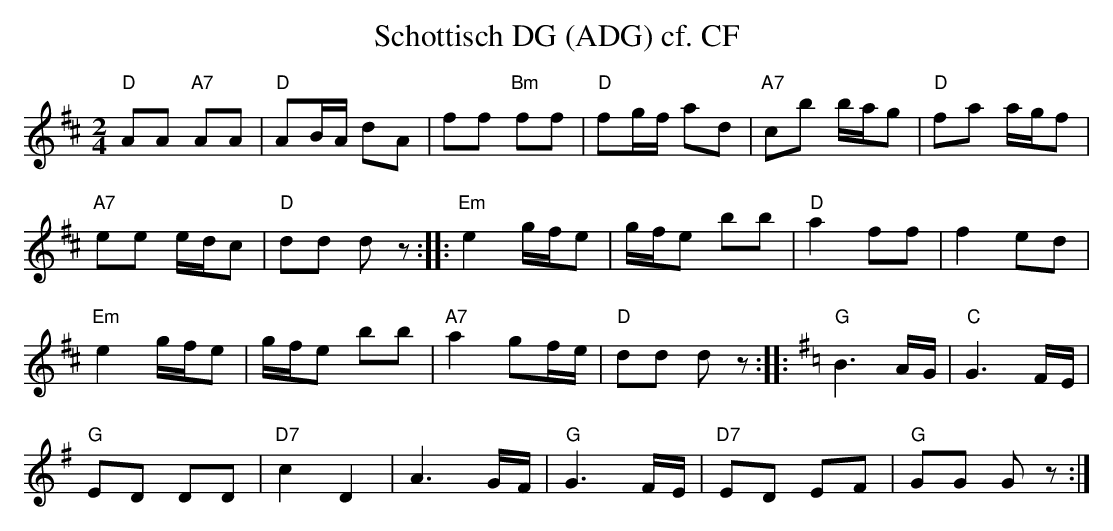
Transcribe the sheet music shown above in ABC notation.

X:1
T:Schottisch DG (ADG) cf. CF
M:2/4
L:1/16
K:Dmaj%%MIDI gchordon
"D"A2A2 "A7"A2A2 | "D"A2BA d2A2 | f2f2 "Bm"f2f2 | "D"f2gf a2d2 | "A7"c2b2 bag2 | "D"f2a2 agf2 |
"A7"e2e2 edc2 | "D"d2d2 d2z2 :: "Em"e4gfe2 | gfe2 b2b2 | "D"a4f2f2 | f4e2d2 |
"Em"e4gfe2 | gfe2 b2b2 | "A7"a4g2fe | "D"d2d2 d2z2 :: [K:Gmaj] "G"B6AG | "C"G6FE |
"G"E2D2 D2D2 | "D7"c4D4 | A6GF | "G"G6FE | "D7"E2D2 E2F2 | "G"G2G2 G2z2 :|
